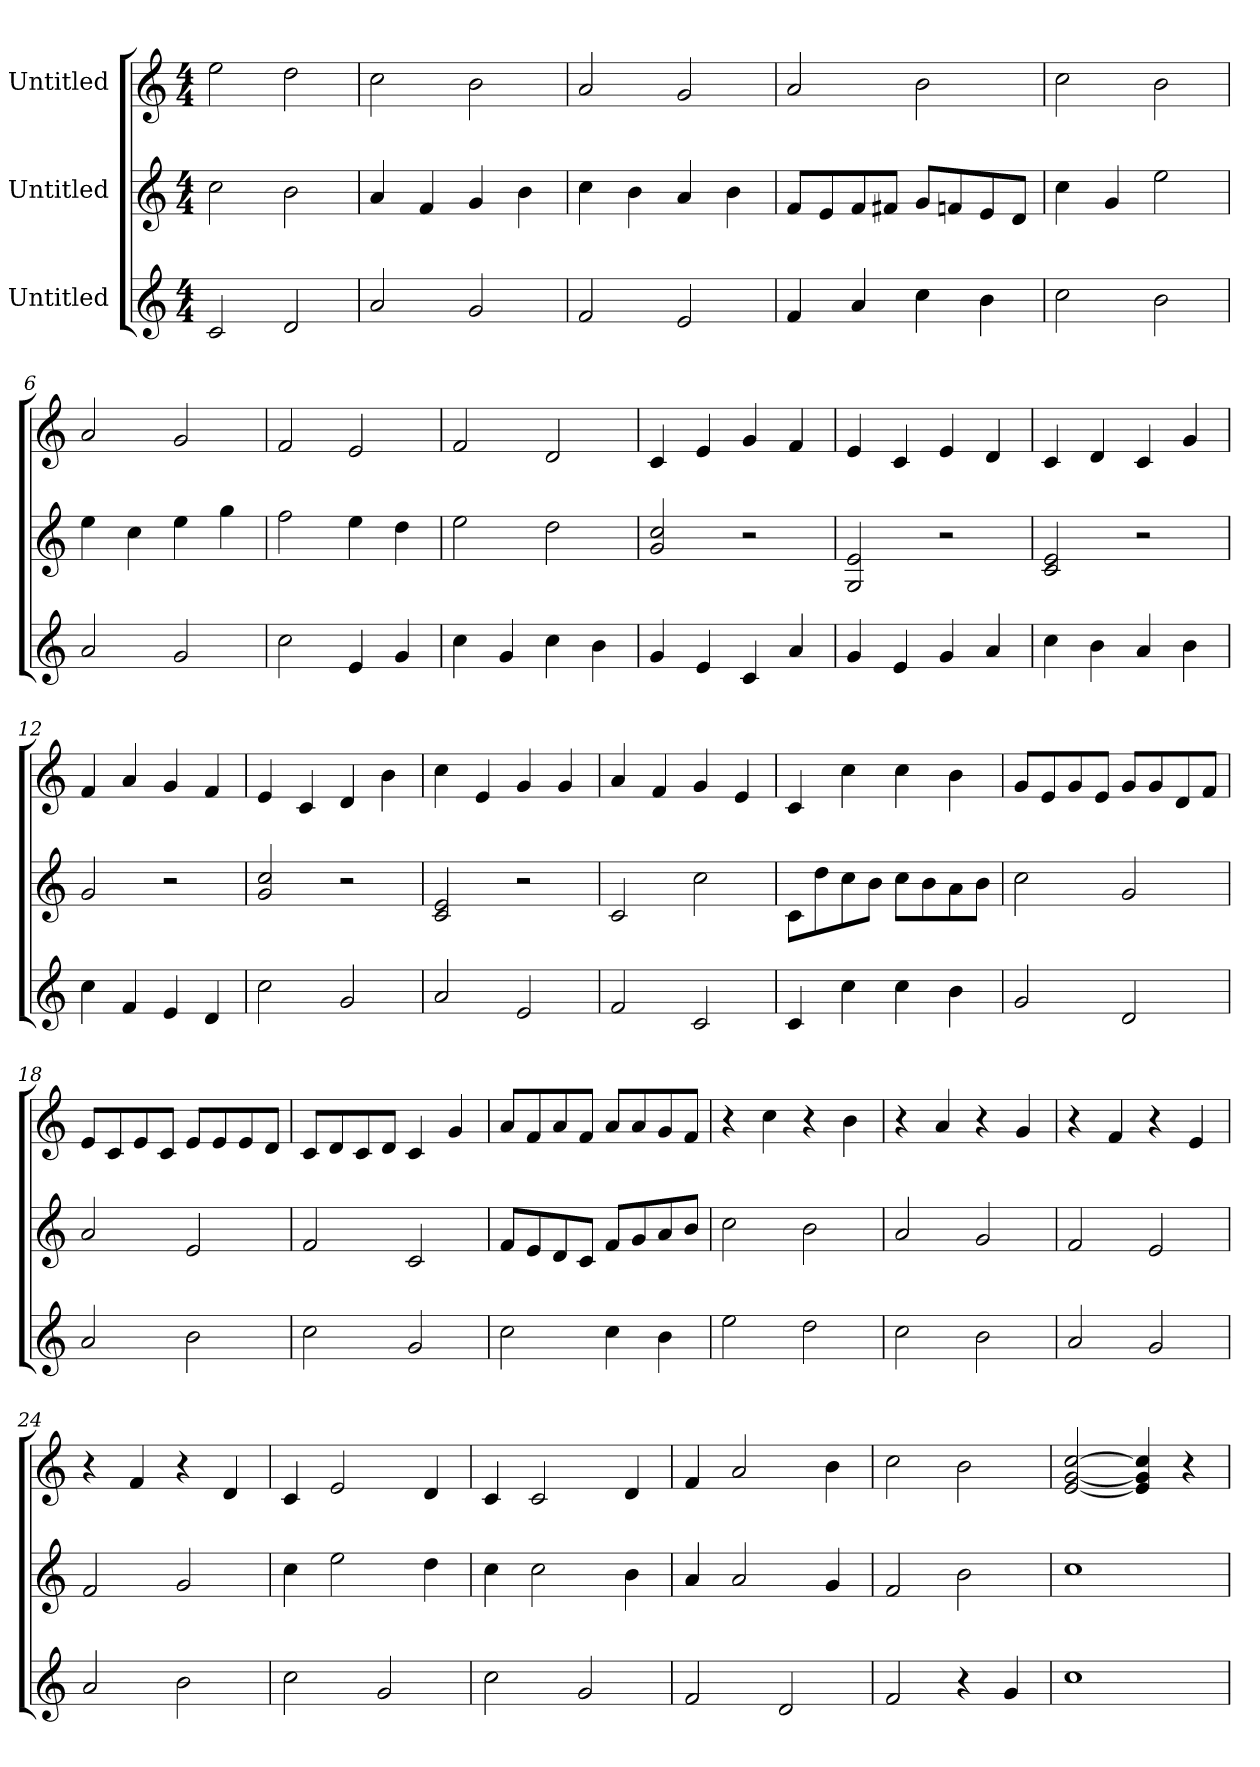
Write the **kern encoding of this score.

**kern	**kern	**kern
*part3	*part2	*part1
*staff3	*staff2	*staff1
*I"Untitled	*I"Untitled	*I"Untitled
*clefG2	*clefG2	*clefG2
*k[]	*k[]	*k[]
*C:	*C:	*C:
*M4/4	*M4/4	*M4/4
=1	=1	=1
2c/	2cc\	2ee\
2d/	2b\	2dd\
=2	=2	=2
2a/	4a/	2cc\
.	4f/	.
2g/	4g/	2b\
.	4b\	.
=3	=3	=3
2f/	4cc\	2a/
.	4b\	.
2e/	4a/	2g/
.	4b\	.
=4	=4	=4
4f/	8f/L	2a/
.	8e/	.
4a/	8f/	.
.	8f#X/J	.
4cc\	8g/L	2b\
.	8fn/	.
4b\	8e/	.
.	8d/J	.
=5	=5	=5
2cc\	4cc\	2cc\
.	4g/	.
2b\	2ee\	2b\
=6	=6	=6
2a/	4ee\	2a/
.	4cc\	.
2g/	4ee\	2g/
.	4gg\	.
=7	=7	=7
2cc\	2ff\	2f/
4e/	4ee\	2e/
4g/	4dd\	.
=8	=8	=8
4cc\	2ee\	2f/
4g/	.	.
4cc\	2dd\	2d/
4b\	.	.
!!LO:LB:g=z
=9	=9	=9
4g/	2g/ 2cc/	4c/
4e/	.	4e/
4c/	2r	4g/
4a/	.	4f/
=10	=10	=10
4g/	2G/ 2e/	4e/
4e/	.	4c/
4g/	2r	4e/
4a/	.	4d/
=11	=11	=11
4cc\	2c/ 2e/	4c/
4b\	.	4d/
4a/	2r	4c/
4b\	.	4g/
=12	=12	=12
4cc\	2g/	4f/
4f/	.	4a/
4e/	2r	4g/
4d/	.	4f/
=13	=13	=13
2cc\	2g/ 2cc/	4e/
.	.	4c/
2g/	2r	4d/
.	.	4b\
=14	=14	=14
2a/	2c/ 2e/	4cc\
.	.	4e/
2e/	2r	4g/
.	.	4g/
=15	=15	=15
2f/	2c/	4a/
.	.	4f/
2c/	2cc\	4g/
.	.	4e/
=16	=16	=16
4c/	8c\L	4c/
.	8dd\	.
4cc\	8cc\	4cc\
.	8b\J	.
4cc\	8cc\L	4cc\
.	8b\	.
4b\	8a\	4b\
.	8b\J	.
!!LO:LB:g=z
=17	=17	=17
2g/	2cc\	8g/L
.	.	8e/
.	.	8g/
.	.	8e/J
2d/	2g/	8g/L
.	.	8g/
.	.	8d/
.	.	8f/J
=18	=18	=18
2a/	2a/	8e/L
.	.	8c/
.	.	8e/
.	.	8c/J
2b\	2e/	8e/L
.	.	8e/
.	.	8e/
.	.	8d/J
=19	=19	=19
2cc\	2f/	8c/L
.	.	8d/
.	.	8c/
.	.	8d/J
2g/	2c/	4c/
.	.	4g/
=20	=20	=20
2cc\	8f/L	8a/L
.	8e/	8f/
.	8d/	8a/
.	8c/J	8f/J
4cc\	8f/L	8a/L
.	8g/	8a/
4b\	8a/	8g/
.	8b/J	8f/J
=21	=21	=21
2ee\	2cc\	4r
.	.	4cc\
2dd\	2b\	4r
.	.	4b\
=22	=22	=22
2cc\	2a/	4r
.	.	4a/
2b\	2g/	4r
.	.	4g/
=23	=23	=23
2a/	2f/	4r
.	.	4f/
2g/	2e/	4r
.	.	4e/
!!LO:PB:g=z
=24	=24	=24
2a/	2f/	4r
.	.	4f/
2b\	2g/	4r
.	.	4d/
=25	=25	=25
2cc\	4cc\	4c/
.	2ee\	2e/
2g/	.	.
.	4dd\	4d/
=26	=26	=26
2cc\	4cc\	4c/
.	2cc\	2c/
2g/	.	.
.	4b\	4d/
=27	=27	=27
2f/	4a/	4f/
.	2a/	2a/
2d/	.	.
.	4g/	4b\
=28	=28	=28
2f/	2f/	2cc\
4r	2b\	2b\
4g/	.	.
=29	=29	=29
1cc	1cc	[2e/ [2g/ [2cc/
.	.	4e/] 4g/] 4cc/]
.	.	4r
=	=	=
*-	*-	*-
